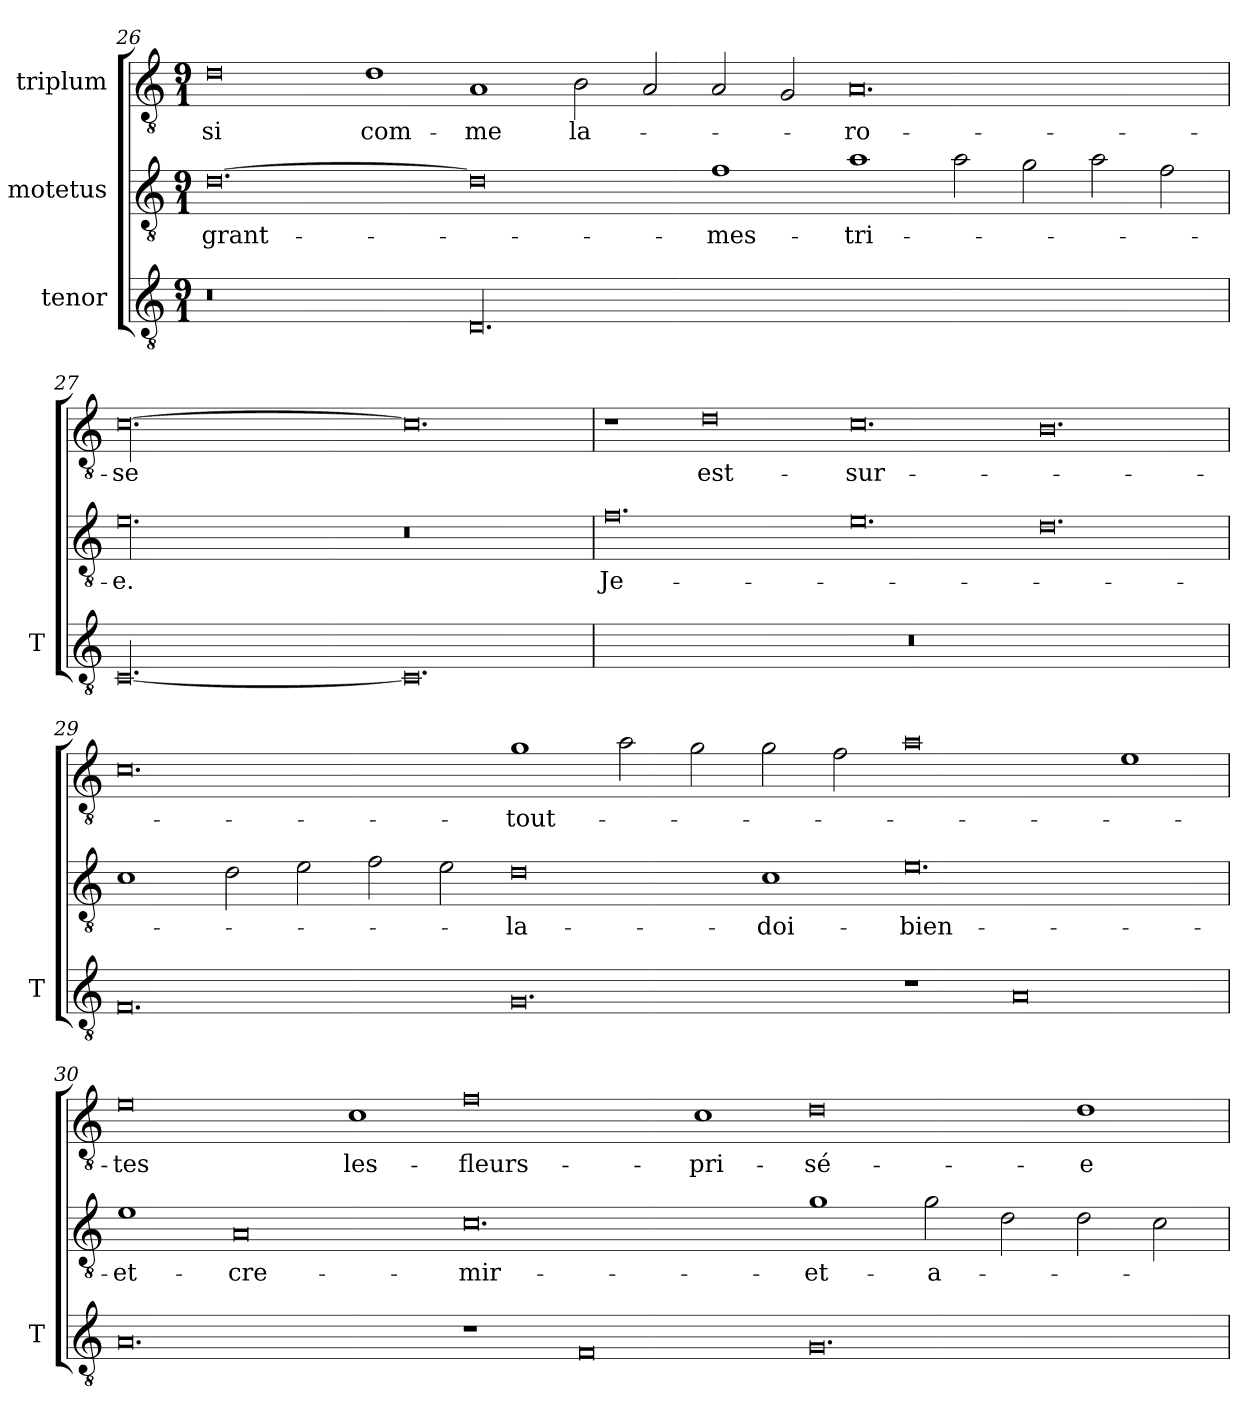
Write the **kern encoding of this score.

**kern	**kern	**text	**kern	**text
*part3	*part2	*part2	*part1	*part1
*staff3	*staff2	*staff2	*staff1	*staff1
*I"tenor	*I"motetus	*	*I"triplum	*
*I'T	*	*	*	*
!!LO:LB:g=z
*clefGv2	*clefGv2	*	*clefGv2	*
*k[]	*k[]	*	*k[]	*
*C:	*C:	*	*C:	*
*M9/1	*M9/1	*	*M9/1	*
=26	=26	=26	=26	=26
0.r	[0.d\	grant-	0d\	-si
.	.	.	1d\	com-
00.D/	0d\]	.	1A/	-me
.	.	.	2B\	la-
.	.	.	2A/	.
.	1f\	mes-	2A/	.
.	.	.	2G/	.
.	1a\	-tri-	0.A/	ro-
.	2a\	.	.	.
.	2g\	.	.	.
.	2a\	.	.	.
.	2f\	.	.	.
=27	=27	=27	=27	=27
[00.C/	00.e\	-e.	[00.c\	-se
0.C/]	0.r	.	0.c\]	.
=28	=28	=28	=28	=28
1%9r	0.f\	Je-	1r	.
.	.	.	0d\	est-
.	0.e\	.	0.c\	sur-
.	0.d\	.	0.B\	.
!!LO:LB:g=z
=29	=29	=29	=29	=29
0.F/	1c\	.	0.c\	.
.	2d\	.	.	.
.	2e\	.	.	.
.	2f\	.	.	.
.	2e\	.	.	.
0.G/	0d\	la-	1g\	tout-
.	.	.	2a\	.
.	.	.	2g\	.
.	1c\	doi-	2g\	.
.	.	.	2f\	.
1r	0.e\	bien-	0a\	.
0A/	.	.	.	.
.	.	.	1e\	.
=30	=30	=30	=30	=30
0.A/	1e\	et-	0e\	-tes
.	0A/	cre-	.	.
.	.	.	1c\	les-
1r	0.c\	mir-	0f\	fleurs-
0F/	.	.	.	.
.	.	.	1c\	pri-
0.G/	1g\	et-	0d\	-sé-
.	2g\	a-	.	.
.	2d\	.	.	.
.	2d\	.	1d\	-e
.	2c\	.	.	.
=	=	=	=	=
*-	*-	*-	*-	*-
